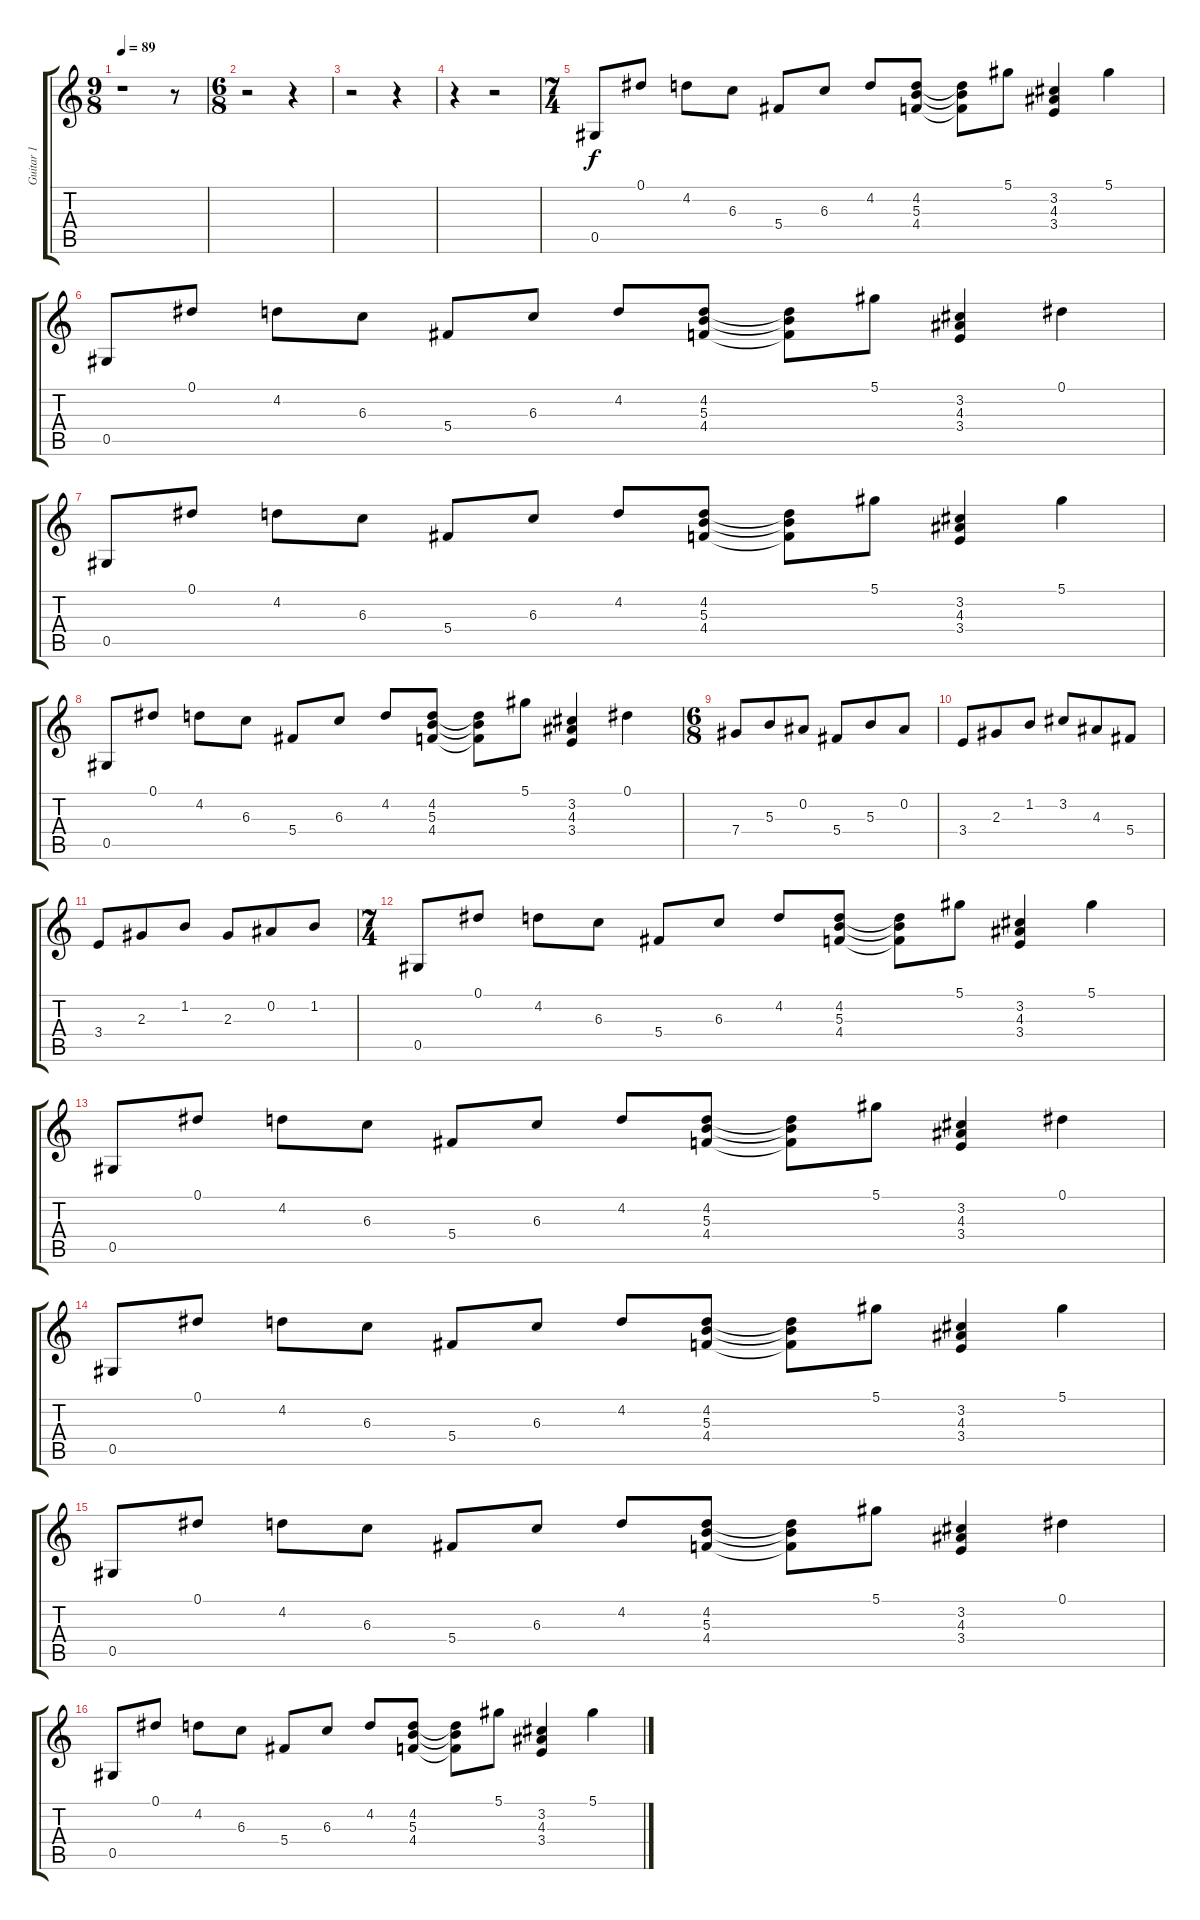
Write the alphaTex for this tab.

\track ("Guitar 1" "Guitar 1") {instrument electricguitarclean}
\staff {score tabs}
\tuning (Eb4 Bb3 Gb3 Db3 Ab2 Eb2) {hide}
\ts (9 8)
\tempo 89
\clef g2
\ks c
r.1{dy f} r.8 |
\ts (6 8)
r.2 r.4 |
r.2 r.4 |
r.4 r.2 |
\ts (7 4)
0.5.8 0.1.8 4.2.8 6.3.8 5.4.8 6.3.8 4.2.8 (4.2 5.3 4.4).8 (4.2{t} 5.3{t} 4.4{t}).8 5.1.8 (3.2 4.3 3.4).4 5.1.4 |
0.5.8 0.1.8 4.2.8 6.3.8 5.4.8 6.3.8 4.2.8 (4.2 5.3 4.4).8 (4.2{t} 5.3{t} 4.4{t}).8 5.1.8 (3.2 4.3 3.4).4 0.1.4 |
0.5.8 0.1.8 4.2.8 6.3.8 5.4.8 6.3.8 4.2.8 (4.2 5.3 4.4).8 (4.2{t} 5.3{t} 4.4{t}).8 5.1.8 (3.2 4.3 3.4).4 5.1.4 |
0.5.8 0.1.8 4.2.8 6.3.8 5.4.8 6.3.8 4.2.8 (4.2 5.3 4.4).8 (4.2{t} 5.3{t} 4.4{t}).8 5.1.8 (3.2 4.3 3.4).4 0.1.4 |
\ts (6 8)
7.4.8 5.3.8 0.2.8 5.4.8 5.3.8 0.2.8 |
3.4.8 2.3.8 1.2.8 3.2.8 4.3.8 5.4.8 |
3.4.8 2.3.8 1.2.8 2.3.8 0.2.8 1.2.8 |
\ts (7 4)
0.5.8 0.1.8 4.2.8 6.3.8 5.4.8 6.3.8 4.2.8 (4.2 5.3 4.4).8 (4.2{t} 5.3{t} 4.4{t}).8 5.1.8 (3.2 4.3 3.4).4 5.1.4 |
0.5.8 0.1.8 4.2.8 6.3.8 5.4.8 6.3.8 4.2.8 (4.2 5.3 4.4).8 (4.2{t} 5.3{t} 4.4{t}).8 5.1.8 (3.2 4.3 3.4).4 0.1.4 |
0.5.8 0.1.8 4.2.8 6.3.8 5.4.8 6.3.8 4.2.8 (4.2 5.3 4.4).8 (4.2{t} 5.3{t} 4.4{t}).8 5.1.8 (3.2 4.3 3.4).4 5.1.4 |
0.5.8 0.1.8 4.2.8 6.3.8 5.4.8 6.3.8 4.2.8 (4.2 5.3 4.4).8 (4.2{t} 5.3{t} 4.4{t}).8 5.1.8 (3.2 4.3 3.4).4 0.1.4 |
0.5.8 0.1.8 4.2.8 6.3.8 5.4.8 6.3.8 4.2.8 (4.2 5.3 4.4).8 (4.2{t} 5.3{t} 4.4{t}).8 5.1.8 (3.2 4.3 3.4).4 5.1.4
